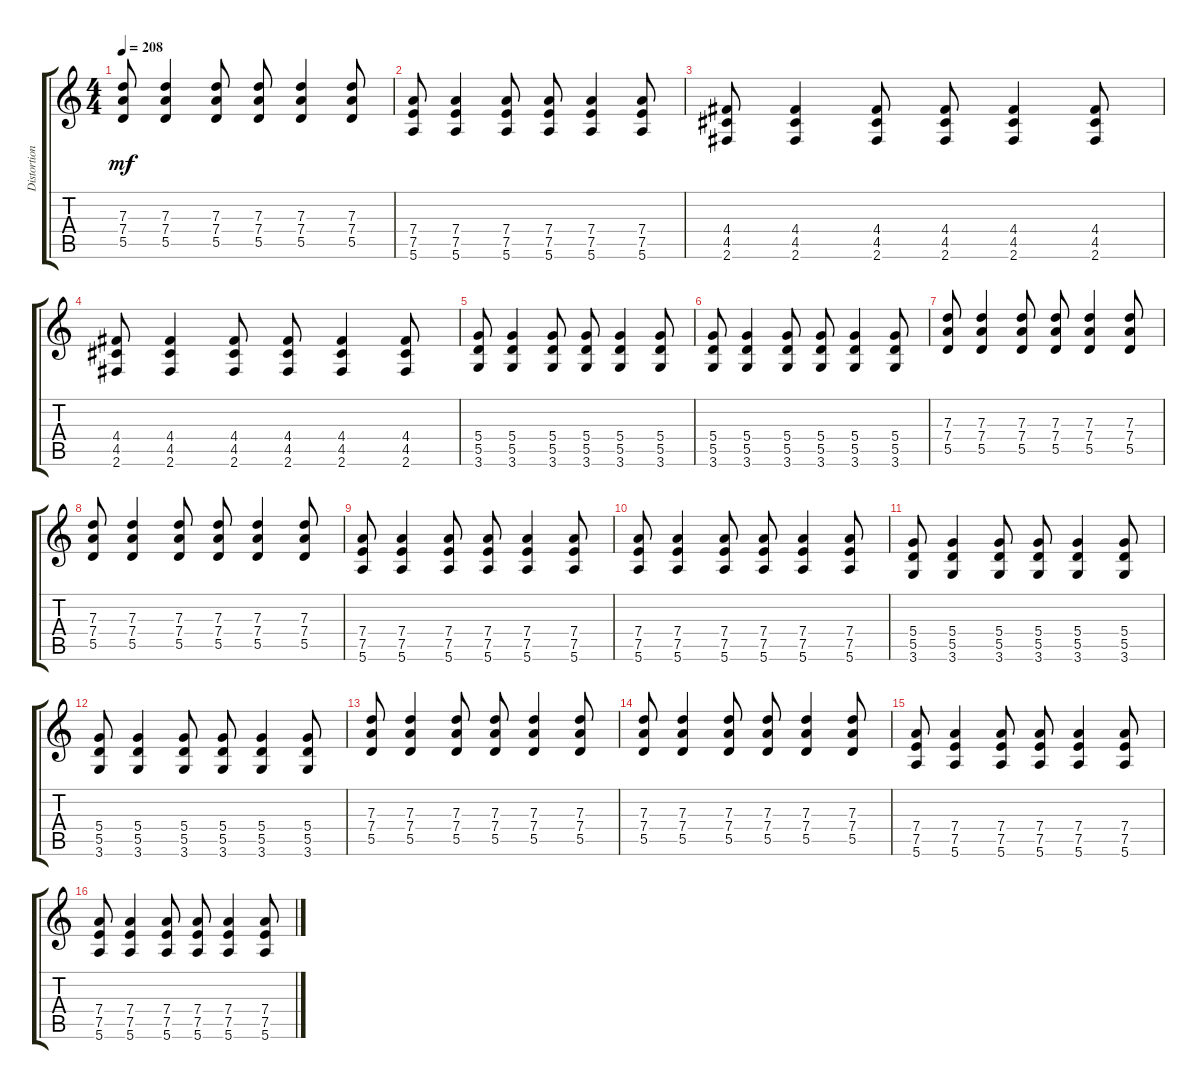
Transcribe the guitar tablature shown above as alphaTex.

\track ("Distortion guitar 2" "Distortion") {instrument distortionguitar}
\staff {score tabs}
\tuning (E4 B3 G3 D3 A2 E2) {hide}
\ts (4 4)
\tempo 208
\clef g2
\ks c
(7.3 7.4 5.5).8{dy mf} (7.3 7.4 5.5).4 (7.3 7.4 5.5).8 (7.3 7.4 5.5).8 (7.3 7.4 5.5).4 (7.3 7.4 5.5).8 |
(7.4 7.5 5.6).8 (7.4 7.5 5.6).4 (7.4 7.5 5.6).8 (7.4 7.5 5.6).8 (7.4 7.5 5.6).4 (7.4 7.5 5.6).8 |
(4.4 4.5 2.6).8 (4.4 4.5 2.6).4 (4.4 4.5 2.6).8 (4.4 4.5 2.6).8 (4.4 4.5 2.6).4 (4.4 4.5 2.6).8 |
(4.4 4.5 2.6).8 (4.4 4.5 2.6).4 (4.4 4.5 2.6).8 (4.4 4.5 2.6).8 (4.4 4.5 2.6).4 (4.4 4.5 2.6).8 |
(5.4 5.5 3.6).8 (5.4 5.5 3.6).4 (5.4 5.5 3.6).8 (5.4 5.5 3.6).8 (5.4 5.5 3.6).4 (5.4 5.5 3.6).8 |
(5.4 5.5 3.6).8 (5.4 5.5 3.6).4 (5.4 5.5 3.6).8 (5.4 5.5 3.6).8 (5.4 5.5 3.6).4 (5.4 5.5 3.6).8 |
(7.3 7.4 5.5).8 (7.3 7.4 5.5).4 (7.3 7.4 5.5).8 (7.3 7.4 5.5).8 (7.3 7.4 5.5).4 (7.3 7.4 5.5).8 |
(7.3 7.4 5.5).8 (7.3 7.4 5.5).4 (7.3 7.4 5.5).8 (7.3 7.4 5.5).8 (7.3 7.4 5.5).4 (7.3 7.4 5.5).8 |
(7.4 7.5 5.6).8 (7.4 7.5 5.6).4 (7.4 7.5 5.6).8 (7.4 7.5 5.6).8 (7.4 7.5 5.6).4 (7.4 7.5 5.6).8 |
(7.4 7.5 5.6).8 (7.4 7.5 5.6).4 (7.4 7.5 5.6).8 (7.4 7.5 5.6).8 (7.4 7.5 5.6).4 (7.4 7.5 5.6).8 |
(5.4 5.5 3.6).8 (5.4 5.5 3.6).4 (5.4 5.5 3.6).8 (5.4 5.5 3.6).8 (5.4 5.5 3.6).4 (5.4 5.5 3.6).8 |
(5.4 5.5 3.6).8 (5.4 5.5 3.6).4 (5.4 5.5 3.6).8 (5.4 5.5 3.6).8 (5.4 5.5 3.6).4 (5.4 5.5 3.6).8 |
(7.3 7.4 5.5).8 (7.3 7.4 5.5).4 (7.3 7.4 5.5).8 (7.3 7.4 5.5).8 (7.3 7.4 5.5).4 (7.3 7.4 5.5).8 |
(7.3 7.4 5.5).8 (7.3 7.4 5.5).4 (7.3 7.4 5.5).8 (7.3 7.4 5.5).8 (7.3 7.4 5.5).4 (7.3 7.4 5.5).8 |
(7.4 7.5 5.6).8 (7.4 7.5 5.6).4 (7.4 7.5 5.6).8 (7.4 7.5 5.6).8 (7.4 7.5 5.6).4 (7.4 7.5 5.6).8 |
(7.4 7.5 5.6).8 (7.4 7.5 5.6).4 (7.4 7.5 5.6).8 (7.4 7.5 5.6).8 (7.4 7.5 5.6).4 (7.4 7.5 5.6).8
